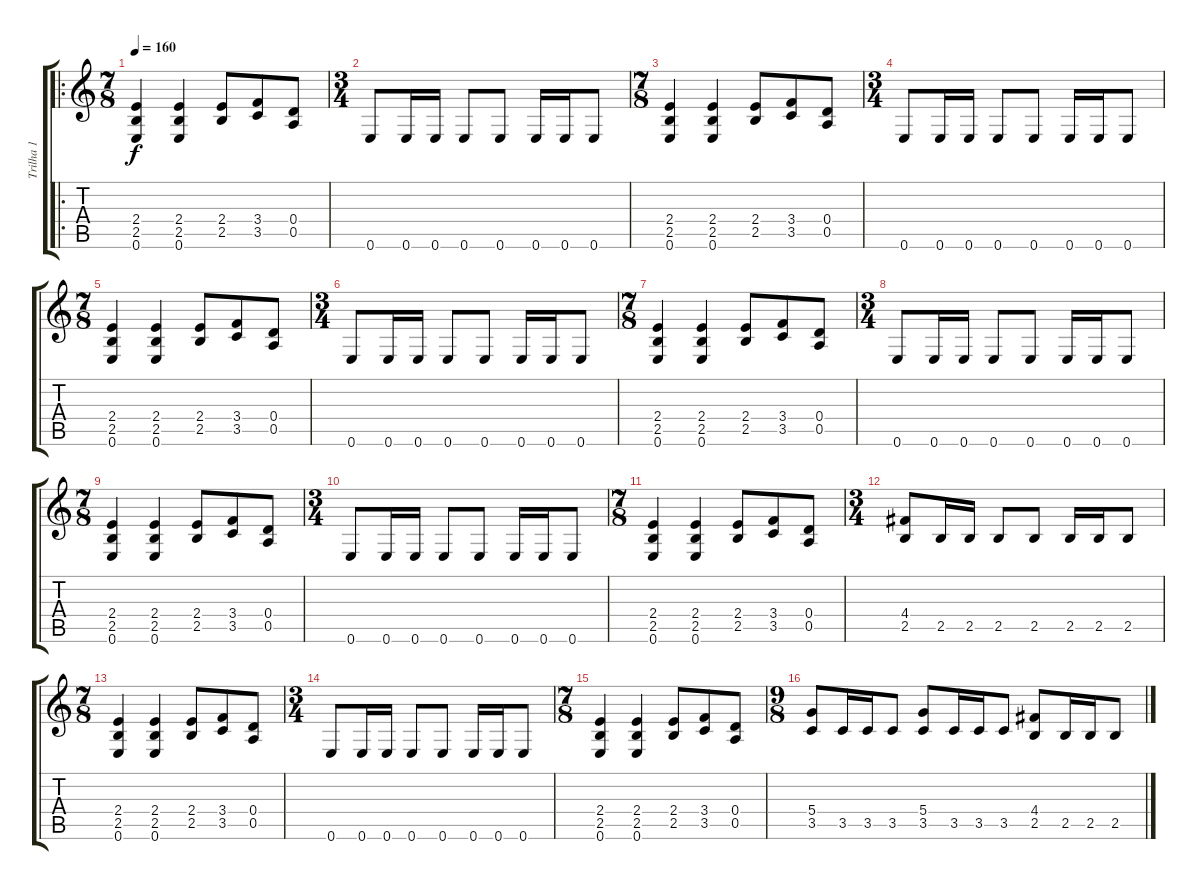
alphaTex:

\track ("Trilha 1" "Trilha 1") {instrument distortionguitar}
\staff {score tabs}
\tuning (E4 B3 G3 D3 A2 E2) {hide}
\ro
\ts (7 8)
\tempo 160
\clef g2
\ks c
(2.4 2.5 0.6).4{dy f} (2.4 2.5 0.6).4 (2.4 2.5).8 (3.4 3.5).8 (0.4 0.5).8 |
\ts (3 4)
0.6.8 0.6.16 0.6.16 0.6.8 0.6.8 0.6.16 0.6.16 0.6.8 |
\ts (7 8)
(2.4 2.5 0.6).4 (2.4 2.5 0.6).4 (2.4 2.5).8 (3.4 3.5).8 (0.4 0.5).8 |
\ts (3 4)
0.6.8 0.6.16 0.6.16 0.6.8 0.6.8 0.6.16 0.6.16 0.6.8 |
\ts (7 8)
(2.4 2.5 0.6).4 (2.4 2.5 0.6).4 (2.4 2.5).8 (3.4 3.5).8 (0.4 0.5).8 |
\ts (3 4)
0.6.8 0.6.16 0.6.16 0.6.8 0.6.8 0.6.16 0.6.16 0.6.8 |
\ts (7 8)
(2.4 2.5 0.6).4 (2.4 2.5 0.6).4 (2.4 2.5).8 (3.4 3.5).8 (0.4 0.5).8 |
\ts (3 4)
0.6.8 0.6.16 0.6.16 0.6.8 0.6.8 0.6.16 0.6.16 0.6.8 |
\ts (7 8)
(2.4 2.5 0.6).4 (2.4 2.5 0.6).4 (2.4 2.5).8 (3.4 3.5).8 (0.4 0.5).8 |
\ts (3 4)
0.6.8 0.6.16 0.6.16 0.6.8 0.6.8 0.6.16 0.6.16 0.6.8 |
\ts (7 8)
(2.4 2.5 0.6).4 (2.4 2.5 0.6).4 (2.4 2.5).8 (3.4 3.5).8 (0.4 0.5).8 |
\ts (3 4)
(4.4 2.5).8 2.5.16 2.5.16 2.5.8 2.5.8 2.5.16 2.5.16 2.5.8 |
\ts (7 8)
(2.4 2.5 0.6).4 (2.4 2.5 0.6).4 (2.4 2.5).8 (3.4 3.5).8 (0.4 0.5).8 |
\ts (3 4)
0.6.8 0.6.16 0.6.16 0.6.8 0.6.8 0.6.16 0.6.16 0.6.8 |
\ts (7 8)
(2.4 2.5 0.6).4 (2.4 2.5 0.6).4 (2.4 2.5).8 (3.4 3.5).8 (0.4 0.5).8 |
\ts (9 8)
(5.4 3.5).8 3.5.16 3.5.16 3.5.8 (5.4 3.5).8 3.5.16 3.5.16 3.5.8 (4.4 2.5).8 2.5.16 2.5.16 2.5.8
